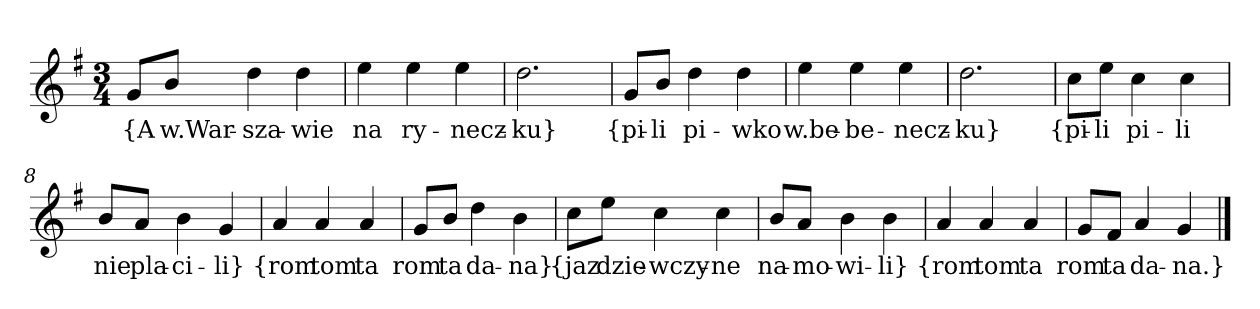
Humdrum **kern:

**kern	**text
*part1	*part1
*staff1	*staff1
*clefG2	*
*k[f#]	*
*G:	*
*M3/4	*
=	=
8g/L	{A
8b/J	w.War-
4dd	-sza-
4dd	-wie
=2	=2
4ee	na
4ee	ry-
4ee	-necz-
=3	=3
2.dd	-ku}
=4y	=4y
8g/L	{pi-
8b/J	-li
4dd	pi-
4dd	-wko
=5	=5
4ee	w.be-
4ee	-be-
4ee	-necz-
=6	=6
2.dd	-ku}
=7y	=7y
8cc\L	{pi-
8ee\J	-li
4cc	pi-
4cc	-li
=8	=8
8b/L	nie
8a/J	pla-
4b	-ci-
4g	-li}
=9y	=9y
4a	{rom
4a	tom
4a	ta
=10	=10
8g/L	rom
8b/J	ta
4dd	da-
4b	-na}
=11y	=11y
8cc\L	{jaz
8ee\J	dzie-
4cc	-wczy-
4cc	-ne
=12	=12
8b/L	na-
8a/J	-mo-
4b	-wi-
4b	-li}
=13y	=13y
4a	{rom
4a	tom
4a	ta
=14	=14
8g/L	rom
8f#/J	ta
4a	da-
4g	-na.}
==	==
*-	*-
